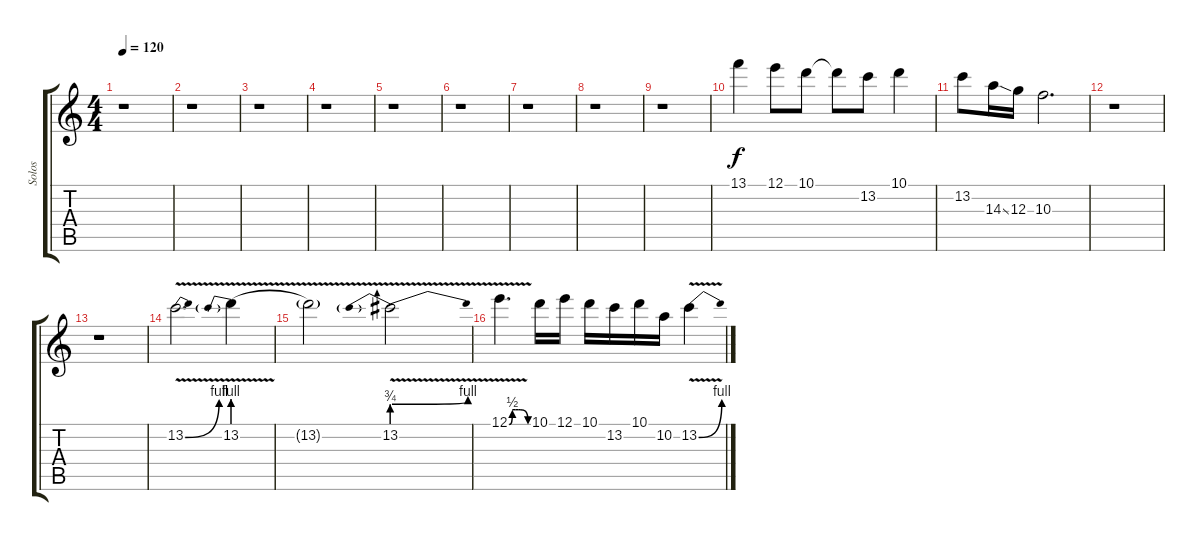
\track ("Solos" "Solos") {instrument distortionguitar}
\staff {score tabs}
\tuning (E4 B3 G3 D3 A2 E2) {hide}
\ts (4 4)
\tempo 120
\clef g2
\ks c
r.1{dy f} |
r.1 |
r.1 |
r.1 |
r.1 |
r.1 |
r.1 |
r.1 |
r.1 |
13.1.4 12.1.8 10.1.8 10.1{t}.8 13.2.8 10.1.4 |
13.2.8 14.3{ss}.16 12.3.16 10.3.2{d} |
r.1 |
r.1 |
13.2{be (bend 0 0 60 4) v}.2{d} 13.2{be (prebend 0 4 60 4) v}.4 |
13.2{t}.2 13.2{be (prebendbend 0 3 60 4) v}.2 |
12.1{be (custom 0 0 10 2 20 2 30 2 35 2 60 0) v}.4{d} 10.1.16 12.1.16 10.1.16 13.2.16 10.1.16 10.2.16 13.2{be (bend 0 0 60 4) v}.4
